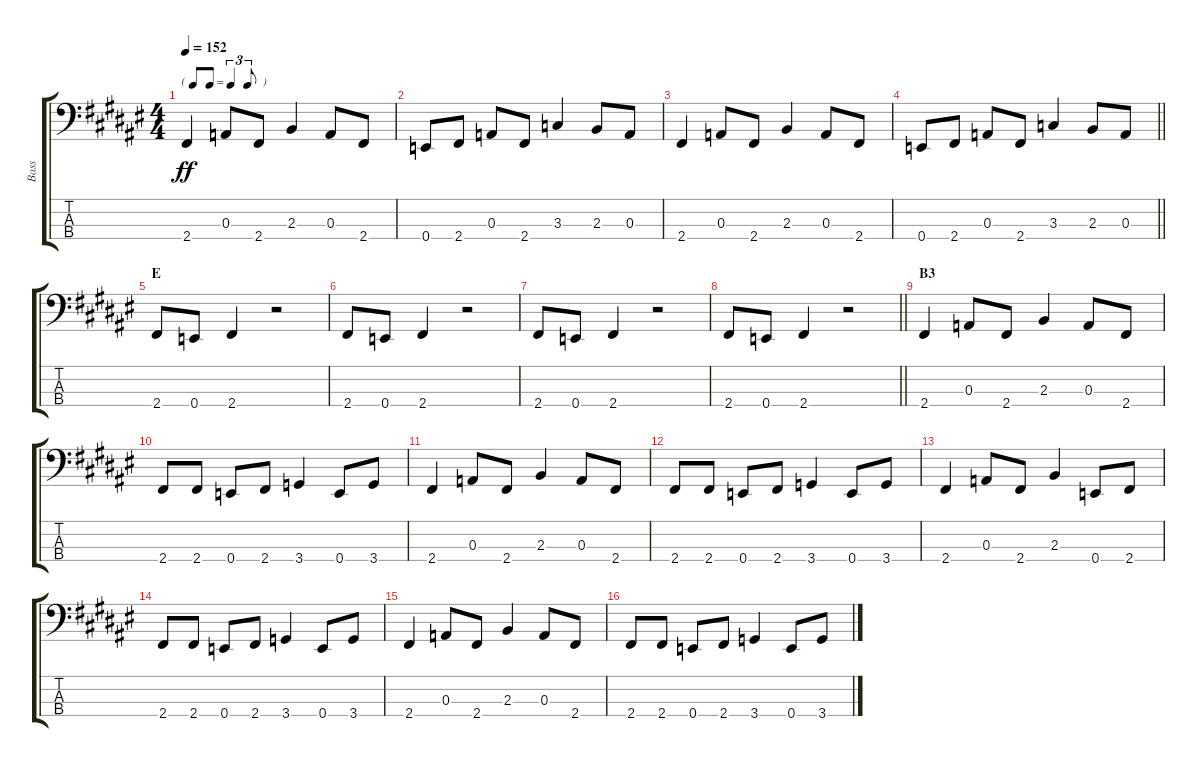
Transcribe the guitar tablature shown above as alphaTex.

\track ("Bass" "Bass") {instrument electricbasspick}
\staff {score tabs}
\tuning (G2 D2 A1 E1) {hide}
\ts (4 4)
\tf triplet8th
\tempo 152
\clef f4
\ks f#
2.4.4{dy ff} 0.3.8 2.4.8 2.3.4 0.3.8 2.4.8 |
0.4.8 2.4.8 0.3.8 2.4.8 3.3.4 2.3.8 0.3.8 |
2.4.4 0.3.8 2.4.8 2.3.4 0.3.8 2.4.8 |
\barLineRight lightlight
0.4.8 2.4.8 0.3.8 2.4.8 3.3.4 2.3.8 0.3.8 |
\section ("" "E")
2.4.8 0.4.8 2.4.4 r.2 |
2.4.8 0.4.8 2.4.4 r.2 |
2.4.8 0.4.8 2.4.4 r.2 |
\barLineRight lightlight
2.4.8 0.4.8 2.4.4 r.2 |
\section ("" "B3")
2.4.4 0.3.8 2.4.8 2.3.4 0.3.8 2.4.8 |
2.4.8 2.4.8 0.4.8 2.4.8 3.4.4 0.4.8 3.4.8 |
2.4.4 0.3.8 2.4.8 2.3.4 0.3.8 2.4.8 |
2.4.8 2.4.8 0.4.8 2.4.8 3.4.4 0.4.8 3.4.8 |
2.4.4 0.3.8 2.4.8 2.3.4 0.4.8 2.4.8 |
2.4.8 2.4.8 0.4.8 2.4.8 3.4.4 0.4.8 3.4.8 |
2.4.4 0.3.8 2.4.8 2.3.4 0.3.8 2.4.8 |
2.4.8 2.4.8 0.4.8 2.4.8 3.4.4 0.4.8 3.4.8
